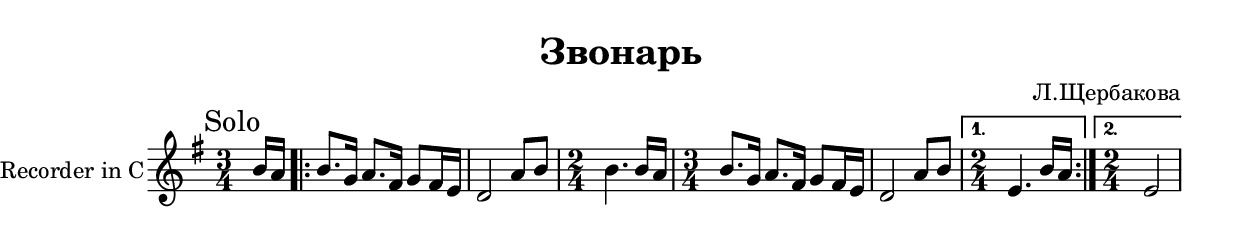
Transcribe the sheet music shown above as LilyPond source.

\version "2.14.2"

\header {
  title = "Звонарь"
  composer = "Л.Щербакова"
}


Intro = {
  \mark Solo
  \partial 8{\relative c''{b16 a |}}
  \repeat volta 2{
    \relative c''{b8. g16 a8. fis16 g8 fis16 e | d2 a'8 b | \time 2/4 b4. b16 a | }
    \relative c''{\time 3/4 b8. g16 a8. fis16 g8 fis16 e | d2 a'8 b |  }
  }
  \alternative{
    {\relative c'{\time 2/4 e4. b'16 a |}}
    {\relative c'{\time 2/4 e2  |}}
  }
}


<<
  \new Staff{
    \clef treble
    \key e \minor
    \time 3/4
    \set Staff.instrumentName = "Recorder in C"
    \Intro
  }
>>